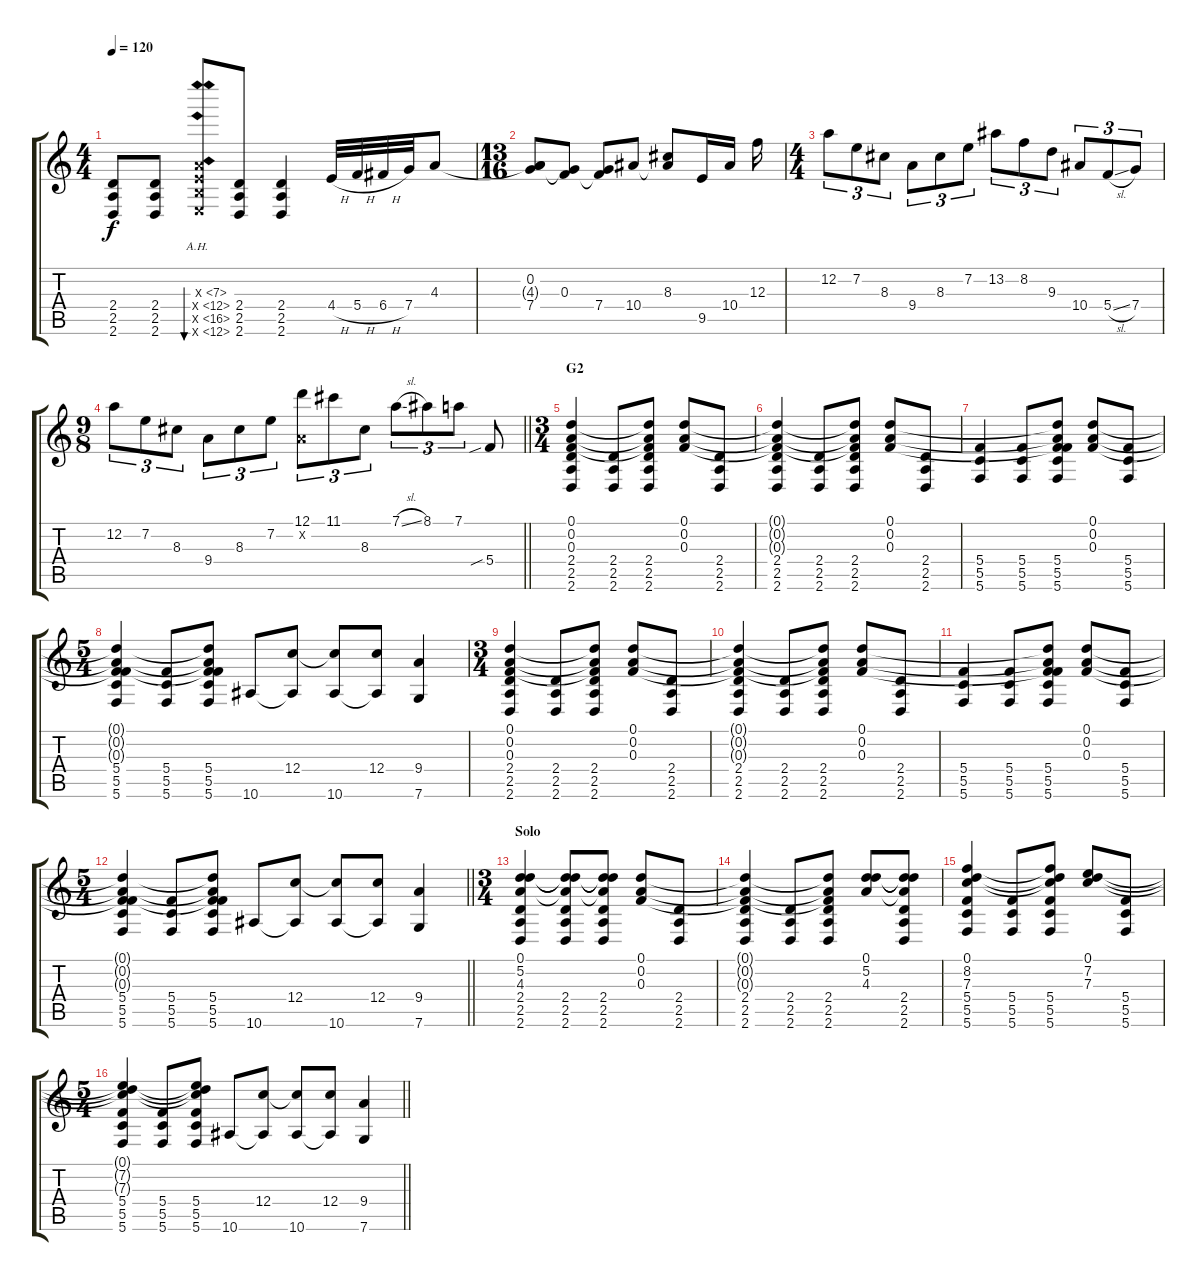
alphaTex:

\track "" {instrument overdrivenguitar}
\staff {score tabs}
\tuning (D4 A3 F3 C3 G2 C2) {hide}
\ts (4 4)
\tempo 120
\clef g2
\ks c
(2.4 2.5 2.6).8{dy f} (2.4 2.5 2.6).8 (4.3{ah 3 x} 4.4{ah 8 x} 4.5{ah 12 x} 4.6{ah 8 x}).8{bu 60} (2.4 2.5 2.6).8 (2.4 2.5 2.6).4 4.4{h}.32 5.4{h}.32 6.4{h}.32 7.4.32 4.3.8 |
\ts (13 16)
(0.2{t} 4.3{t} 7.4).8 (0.3 7.4{t}).8 (0.3{t} 7.4).8 10.4.8 (8.3 10.4{t}).8 9.5.16 10.4.16 12.3.16 |
\ts (4 4)
12.2.8{tu (3 2)} 7.2.8{tu (3 2)} 8.3.8{tu (3 2)} 9.4.8{tu (3 2)} 8.3.8{tu (3 2)} 7.2.8{tu (3 2)} 13.2.8{tu (3 2)} 8.2.8{tu (3 2)} 9.3.8{tu (3 2)} 10.4.8{tu (3 2)} 5.4{sl}.8{tu (3 2)} 7.4.8{tu (3 2)} |
\ts (9 8)
\barLineRight lightlight
12.2.8{tu (3 2)} 7.2.8{tu (3 2)} 8.3.8{tu (3 2)} 9.4.8{tu (3 2)} 8.3.8{tu (3 2)} 7.2.8{tu (3 2)} (12.1 0.2{x}).8{tu (3 2)} 11.1.8{tu (3 2)} 8.3.8{tu (3 2)} 7.1{sl}.8{tu (3 2)} 8.1.8{tu (3 2)} 7.1.8{tu (3 2)} 5.4{sib}.8 |
\ts (3 4)
\section ("" "G2")
(0.1 0.2 0.3 2.4 2.5 2.6).4 (2.4 2.5 2.6).8 (0.1{t} 0.2{t} 0.3{t} 2.4 2.5 2.6).8 (0.1 0.2 0.3).8 (2.4 2.5 2.6).8 |
(0.1{t} 0.2{t} 0.3{t} 2.4 2.5 2.6).4 (2.4 2.5 2.6).8 (0.1{t} 0.2{t} 0.3{t} 2.4 2.5 2.6).8 (0.1 0.2 0.3).8 (2.4 2.5 2.6).8 |
(5.4 5.5 5.6).4 (5.4 5.5 5.6).8 (0.1{t} 0.2{t} 0.3{t} 5.4 5.5 5.6).8 (0.1 0.2 0.3).8 (5.4 5.5 5.6).8 |
\ts (5 4)
(0.1{t} 0.2{t} 0.3{t} 5.4 5.5 5.6).4 (5.4 5.5 5.6).8 (0.1{t} 0.2{t} 0.3{t} 5.4 5.5 5.6).8 10.6.8 (12.4 10.6{t}).8 (12.4{t} 10.6).8 (12.4 10.6{t}).8 (9.4 7.6).4 |
\ts (3 4)
(0.1 0.2 0.3 2.4 2.5 2.6).4 (2.4 2.5 2.6).8 (0.1{t} 0.2{t} 0.3{t} 2.4 2.5 2.6).8 (0.1 0.2 0.3).8 (2.4 2.5 2.6).8 |
(0.1{t} 0.2{t} 0.3{t} 2.4 2.5 2.6).4 (2.4 2.5 2.6).8 (0.1{t} 0.2{t} 0.3{t} 2.4 2.5 2.6).8 (0.1 0.2 0.3).8 (2.4 2.5 2.6).8 |
(5.4 5.5 5.6).4 (5.4 5.5 5.6).8 (0.1{t} 0.2{t} 0.3{t} 5.4 5.5 5.6).8 (0.1 0.2 0.3).8 (5.4 5.5 5.6).8 |
\ts (5 4)
\barLineRight lightlight
(0.1{t} 0.2{t} 0.3{t} 5.4 5.5 5.6).4 (5.4 5.5 5.6).8 (0.1{t} 0.2{t} 0.3{t} 5.4 5.5 5.6).8 10.6.8 (12.4 10.6{t}).8 (12.4{t} 10.6).8 (12.4 10.6{t}).8 (9.4 7.6).4 |
\ts (3 4)
\section ("" "Solo")
(0.1 5.2 4.3 2.4 2.5 2.6).4 (0.1{t} 5.2{t} 4.3{t} 2.4 2.5 2.6).8 (0.1{t} 5.2{t} 4.3{t} 2.4 2.5 2.6).8 (0.1 0.2 0.3).8 (2.4 2.5 2.6).8 |
(0.1{t} 0.2{t} 0.3{t} 2.4 2.5 2.6).4 (2.4 2.5 2.6).8 (0.1{t} 0.2{t} 0.3{t} 2.4 2.5 2.6).8 (0.1 5.2 4.3).8 (0.1{t} 5.2{t} 4.3{t} 2.4 2.5 2.6).8 |
(0.1 8.2 7.3 5.4 5.5 5.6).4 (5.4 5.5 5.6).8 (0.1{t} 8.2{t} 7.3{t} 5.4 5.5 5.6).8 (0.1 7.2 7.3).8 (5.4 5.5 5.6).8 |
\ts (5 4)
\barLineRight lightlight
(0.1{t} 7.2{t} 7.3{t} 5.4 5.5 5.6).4 (5.4 5.5 5.6).8 (0.1{t} 7.2{t} 7.3{t} 5.4 5.5 5.6).8 10.6.8 (12.4 10.6{t}).8 (12.4{t} 10.6).8 (12.4 10.6{t}).8 (9.4 7.6).4
